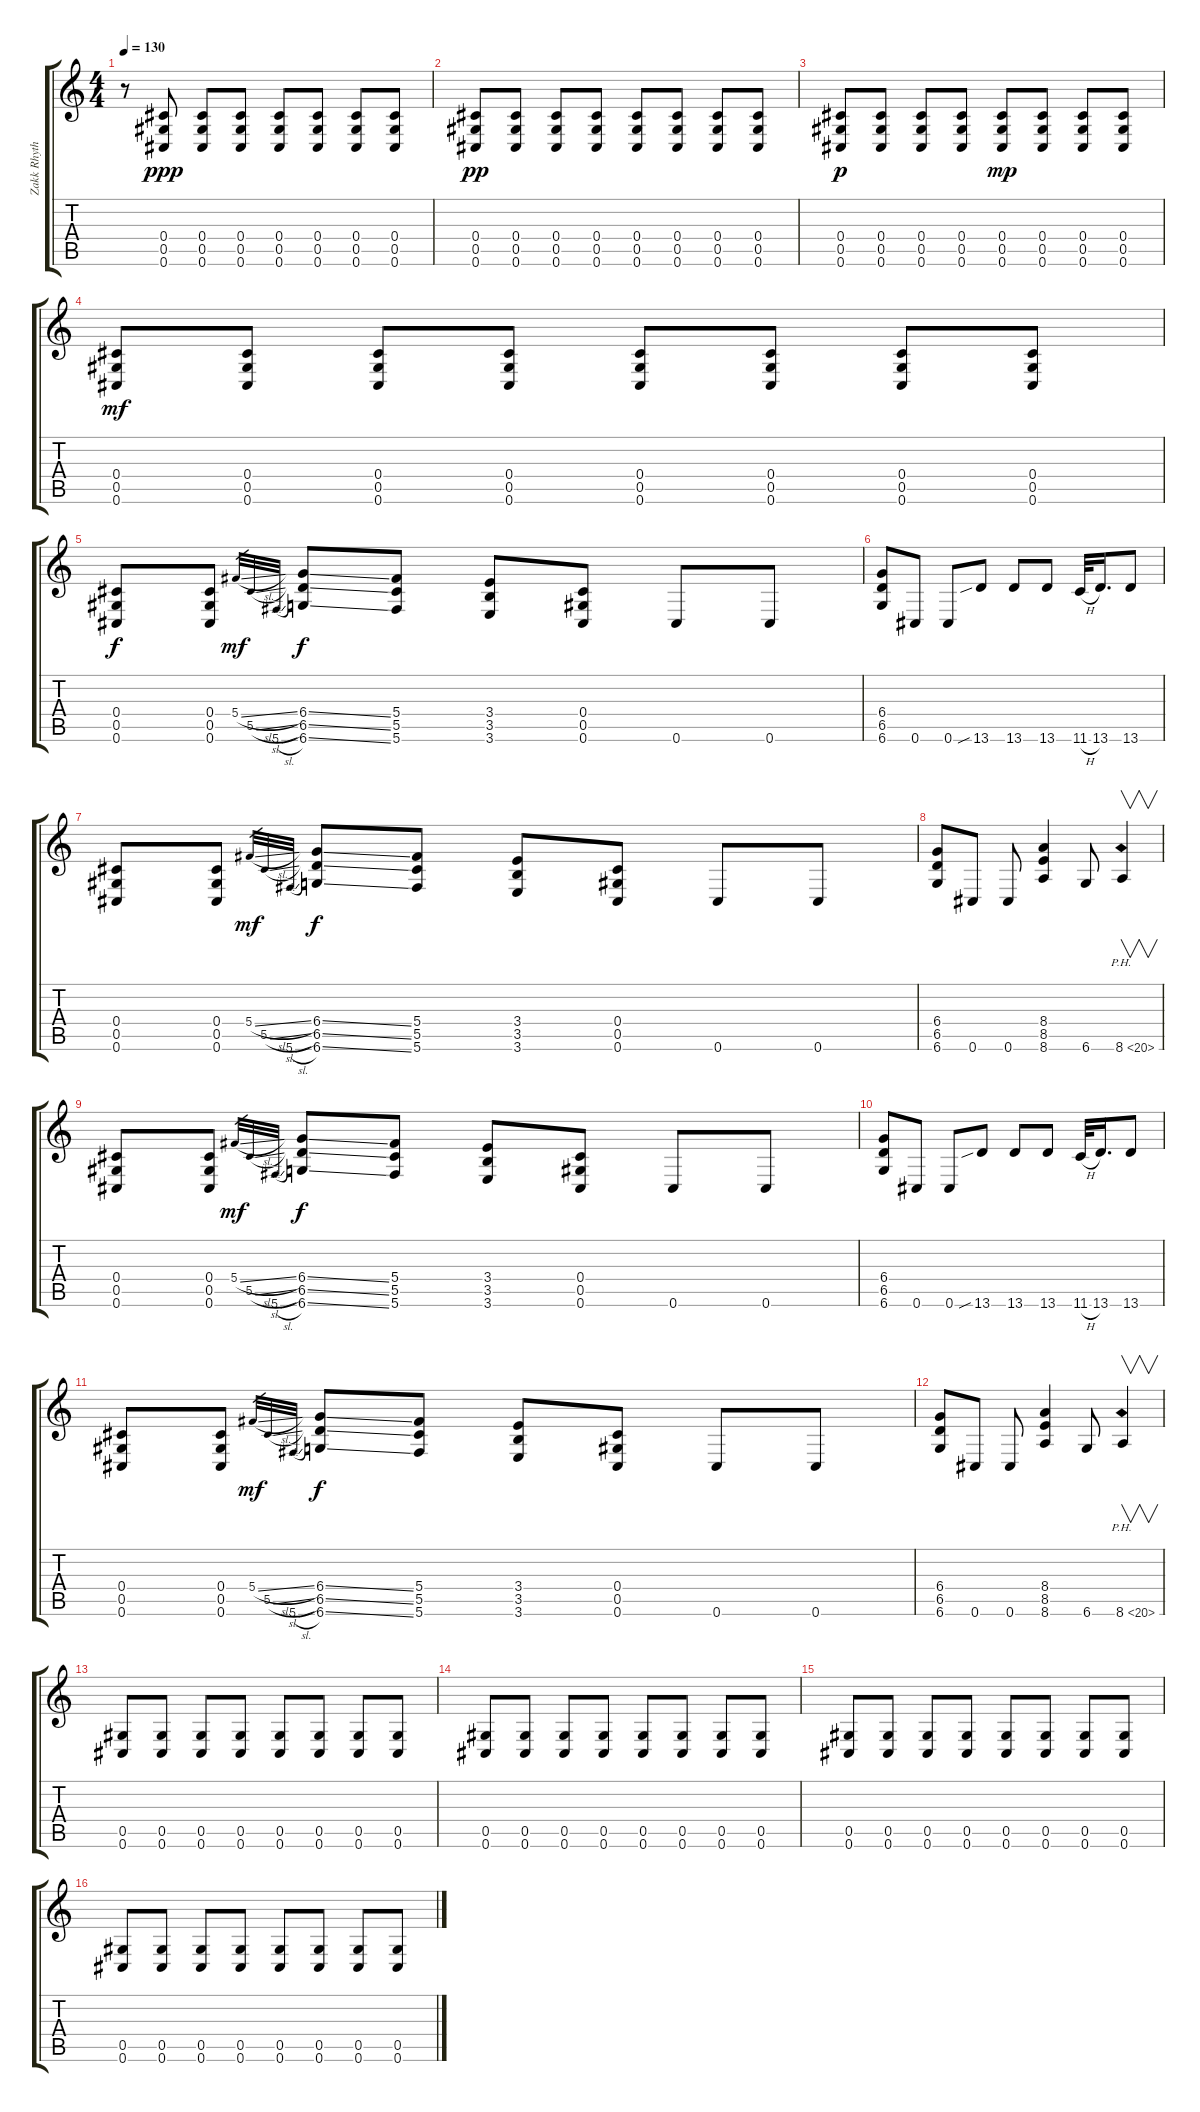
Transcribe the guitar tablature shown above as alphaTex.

\track ("Zakk Rhythm" "Zakk Rhyth") {instrument distortionguitar}
\staff {score tabs}
\tuning (Eb4 Bb3 Gb3 Db3 Ab2 Db2) {hide}
\ts (4 4)
\tempo 130
\clef g2
\ks c
r.8{dy ppp instrument distortionguitar} (0.4 0.5 0.6).8 (0.4 0.5 0.6).8 (0.4 0.5 0.6).8 (0.4 0.5 0.6).8 (0.4 0.5 0.6).8 (0.4 0.5 0.6).8 (0.4 0.5 0.6).8 |
(0.4 0.5 0.6).8{dy pp} (0.4 0.5 0.6).8 (0.4 0.5 0.6).8 (0.4 0.5 0.6).8 (0.4 0.5 0.6).8 (0.4 0.5 0.6).8 (0.4 0.5 0.6).8 (0.4 0.5 0.6).8 |
(0.4 0.5 0.6).8{dy p} (0.4 0.5 0.6).8 (0.4 0.5 0.6).8 (0.4 0.5 0.6).8 (0.4 0.5 0.6).8{dy mp} (0.4 0.5 0.6).8 (0.4 0.5 0.6).8 (0.4 0.5 0.6).8 |
(0.4 0.5 0.6).8{dy mf} (0.4 0.5 0.6).8 (0.4 0.5 0.6).8 (0.4 0.5 0.6).8 (0.4 0.5 0.6).8 (0.4 0.5 0.6).8 (0.4 0.5 0.6).8 (0.4 0.5 0.6).8 |
(0.4 0.5 0.6).8{dy f} (0.4 0.5 0.6).8 5.4{sl}.32{gr dy mf} 5.5{sl}.32{gr} 5.6{sl}.32{gr} (6.4{ss} 6.5{ss} 6.6{ss}).8{dy f} (5.4 5.5 5.6).8 (3.4 3.5 3.6).8 (0.4 0.5 0.6).8 0.6.8 0.6.8 |
(6.4 6.5 6.6).8 0.6.8 0.6.8 13.6{sib}.8 13.6.8 13.6.8 11.6{h}.32 13.6.16{d} 13.6.8 |
(0.4 0.5 0.6).8 (0.4 0.5 0.6).8 5.4{sl}.32{gr dy mf} 5.5{sl}.32{gr} 5.6{sl}.32{gr} (6.4{ss} 6.5{ss} 6.6{ss}).8{dy f} (5.4 5.5 5.6).8 (3.4 3.5 3.6).8 (0.4 0.5 0.6).8 0.6.8 0.6.8 |
(6.4 6.5 6.6).8 0.6.8 0.6.8 (8.4 8.5 8.6).4 6.6.8 8.6{ph 12}.4{v} |
(0.4 0.5 0.6).8 (0.4 0.5 0.6).8 5.4{sl}.32{gr dy mf} 5.5{sl}.32{gr} 5.6{sl}.32{gr} (6.4{ss} 6.5{ss} 6.6{ss}).8{dy f} (5.4 5.5 5.6).8 (3.4 3.5 3.6).8 (0.4 0.5 0.6).8 0.6.8 0.6.8 |
(6.4 6.5 6.6).8 0.6.8 0.6.8 13.6{sib}.8 13.6.8 13.6.8 11.6{h}.32 13.6.16{d} 13.6.8 |
(0.4 0.5 0.6).8 (0.4 0.5 0.6).8 5.4{sl}.32{gr dy mf} 5.5{sl}.32{gr} 5.6{sl}.32{gr} (6.4{ss} 6.5{ss} 6.6{ss}).8{dy f} (5.4 5.5 5.6).8 (3.4 3.5 3.6).8 (0.4 0.5 0.6).8 0.6.8 0.6.8 |
(6.4 6.5 6.6).8 0.6.8 0.6.8 (8.4 8.5 8.6).4 6.6.8 8.6{ph 12}.4{v} |
(0.5 0.6).8 (0.5 0.6).8 (0.5 0.6).8 (0.5 0.6).8 (0.5 0.6).8 (0.5 0.6).8 (0.5 0.6).8 (0.5 0.6).8 |
(0.5 0.6).8 (0.5 0.6).8 (0.5 0.6).8 (0.5 0.6).8 (0.5 0.6).8 (0.5 0.6).8 (0.5 0.6).8 (0.5 0.6).8 |
(0.5 0.6).8 (0.5 0.6).8 (0.5 0.6).8 (0.5 0.6).8 (0.5 0.6).8 (0.5 0.6).8 (0.5 0.6).8 (0.5 0.6).8 |
(0.5 0.6).8 (0.5 0.6).8 (0.5 0.6).8 (0.5 0.6).8 (0.5 0.6).8 (0.5 0.6).8 (0.5 0.6).8 (0.5 0.6).8
